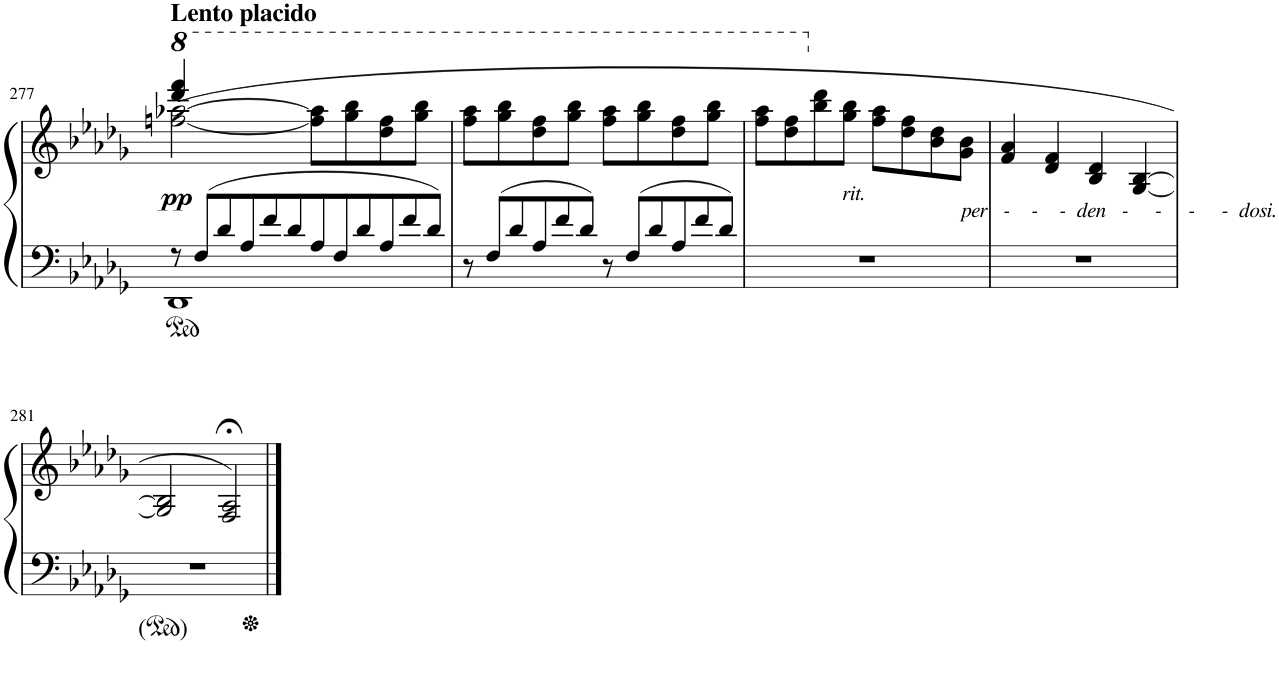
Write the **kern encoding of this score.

**kern	**kern	**dynam
*part1	*part1	*part1
*staff2	*staff1	*staff1/2
*I"Piano	*	*
*I'Pno.	*	*
!!LO:PB:g=z
*clefF4	*clefG2	*
*k[b-e-a-d-g-]	*k[b-e-a-d-g-]	*
*M4/4	*M4/4	*
*met(c)	*met(c)	*
*Xbrackettup	*	*
=277	=277	=277
*^	*	*
*	*	*8va	*
*	*	*^	*
!	!	!LO:TX:a:B:t=Lento placido	!	!
!	!	!	!	!LO:DY:b
12r	1DD-	(>[<2fffn\ [>2aaa-X\	4dddd-/ 4ffff/	pp
12F/L	.	.	.	.
12d-/	.	.	.	.
12A-/	.	.	2.ryy	.
12f/	.	.	.	.
12d-/	.	.	.	.
12A-/	.	8fff\] 8aaa-\]L	.	.
12F/	.	.	.	.
.	.	8ggg-\ 8bbb-\	.	.
12d-/	.	.	.	.
12A-/	.	8ddd-\ 8fff\	.	.
12f/	.	.	.	.
.	.	8ggg-\ 8bbb-\J	.	.
12d-/J	.	.	.	.
*v	*v	*	*	*
*	*v	*v	*
=278	=278	=278
12r	8fff\ 8aaa-\L	.
12F/L	.	.
.	8ggg-\ 8bbb-\	.
12d-/	.	.
12A-/	8ddd-\ 8fff\	.
12f/	.	.
.	8ggg-\ 8bbb-\J	.
12d-/J	.	.
12r	8fff\ 8aaa-\L	.
12F/L	.	.
.	8ggg-\ 8bbb-\	.
12d-/	.	.
12A-/	8ddd-\ 8fff\	.
12f/	.	.
.	8ggg-\ 8bbb-\J	.
12d-/J	.	.
=279	=279	=279
1r	8fff\ 8aaa-\L	.
.	8ddd-\ 8fff\	.
*	*X8va	*
.	8bb-\ 8ddd-\	.
!	!LO:TX:b:i:t=rit.	!
.	8gg-\ 8bb-\J	.
.	8ff\ 8aa-\L	.
.	8dd-\ 8ff\	.
.	8b-\ 8dd-\	.
!	!LO:TX:b:i:t=per   -    -    -  den   -     -     -     -  dosi.	!
.	8g-\ 8b-\J	.
=280	=280	=280
1r	4f/ 4a-/	.
.	4d-/ 4f/	.
.	4B-/ 4d-/	.
.	[4G-/ [4B-/	.
!!LO:LB:g=z
=281	=281	=281
1r	2G-/] 2B-/]	.
.	2F/;< 2A-/;<)	.
==	==	==
*-	*-	*-
